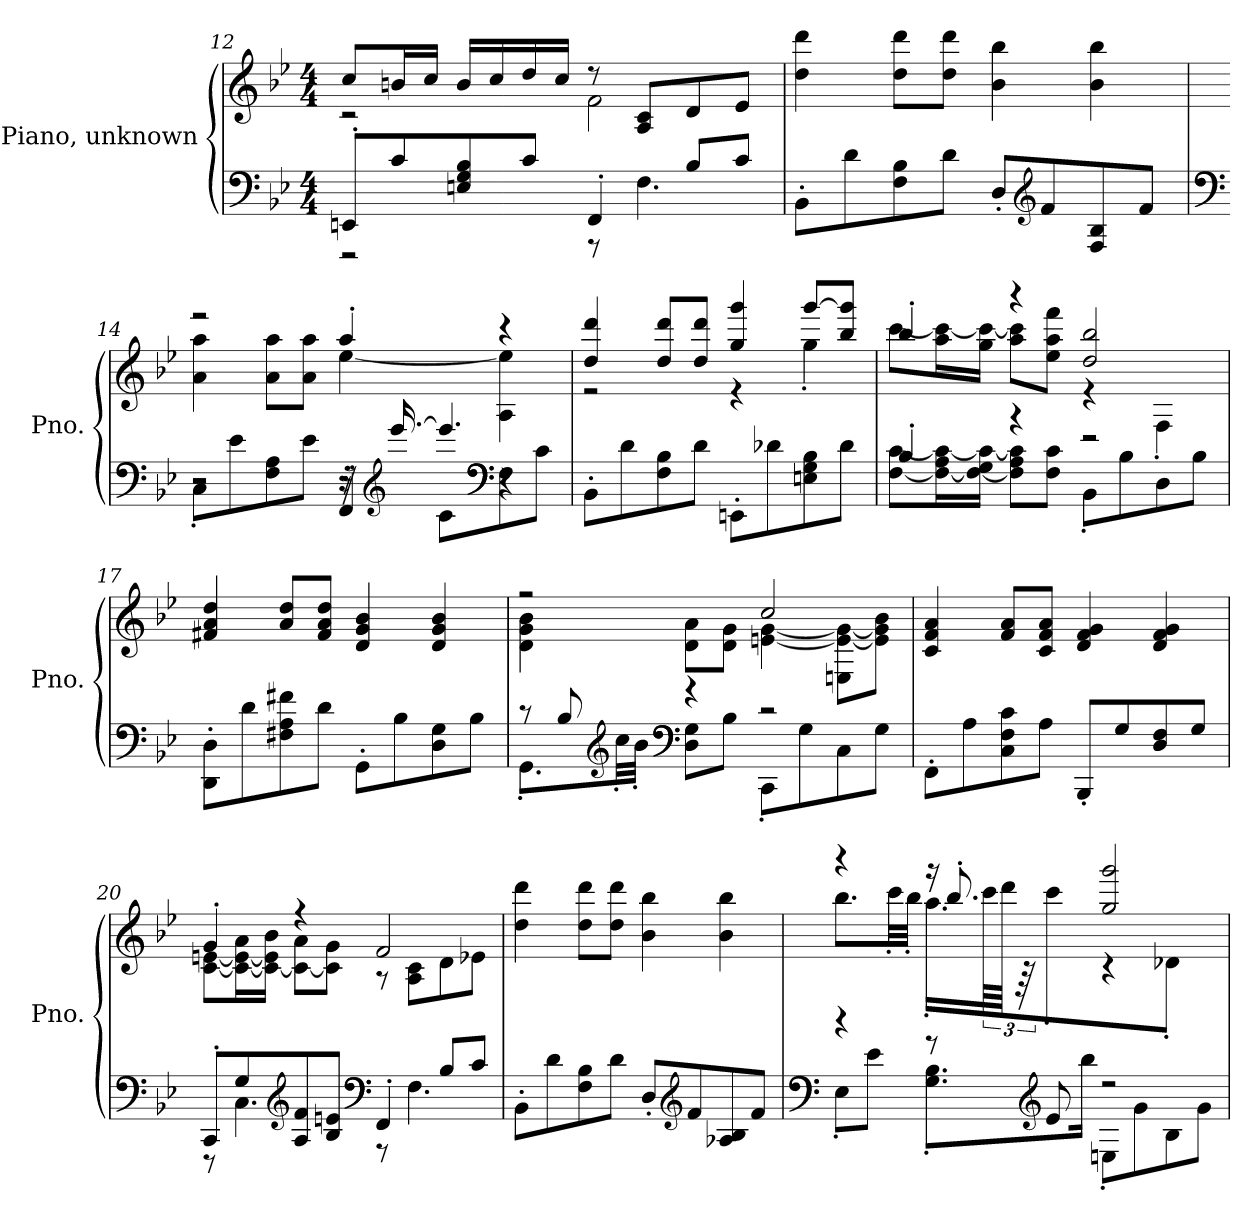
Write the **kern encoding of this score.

**kern	**kern
*part1	*part1
*staff2	*staff1
*I"Piano, unknown	*
*I'Pno.	*
!!LO:LB:g=z
*clefF4	*clefG2
*k[b-e-]	*k[b-e-]
*M4/4	*M4/4
=12	=12
*^	*^
8EEn'/L	2r	8cc/L	2r
8c/	.	16bn/L	.
.	.	16cc/JJ	.
8En/ 8G/ 8B-/	.	16b/LL	.
.	.	16cc/	.
8c/J	.	16dd/	.
.	.	16cc/JJ	.
4FF'/	8r	8r	2f\
.	4.F\	8A/ 8c/L	.
8B-/L	.	8d/	.
8c/J	.	8e-/J	.
*v	*v	*	*
*	*v	*v
=13	=13
8BB-'\L	4dd\ 4ddd\
8d\	.
8F\ 8B-\	8dd\ 8ddd\L
8d\J	8dd\ 8ddd\J
8D'/L	4b-\ 4bb-\
*clefG2	*
8f/	.
8F/ 8B-/	4b-\ 4bb-\
8f/J	.
=14	=14
*clefF4	*
*^	*^
*	*^	*	*
2r	8C'\L	2r	2r	4a\ 4aa\
.	8e-\	.	.	.
.	8F\ 8A\	.	.	8a\ 8aa\L
.	8e-\J	.	.	8a\ 8aa\J
32r	8r	4FF'/	4aa'/	[4ee-\
*clefG2	*	*	*	*
[16.eee-/	.	.	.	.
4.eee-/]	8c\L	.	.	.
*clefF4	*	*	*	*
.	8F\	4r	4r	4A\ 4ee-\]
.	8c\J	.	.	.
*v	*v	*v	*	*
!!LO:LB:g=z	!!
=15	=15	=15
8BB-'\L	4dd/ 4ddd/	2r
8d\	.	.
8F\ 8B-\	8dd/ 8ddd/L	.
8d\J	8dd/ 8ddd/J	.
8EEn'\L	4gg/ 4ggg/	4r
8d-X\	.	.
8En\ 8G\ 8B-\	[8ggg/L	4gg'\
8d-\J	8bb-/ 8ggg/]J	.
=16	=16	=16
*^	*	*
4B-'/	[8F\ [8c\L	4bb-'/	[8ccc\L
.	16F\_ 16A\ 16c\_L	.	16aa\ 16ccc\_L
.	16F\_ 16G\ 16c\_JJ	.	16gg\ 16ccc\_JJ
4r	8F\] 8A\ 8c\]L	4r	8aa\ 8ccc\]L
.	8F\ 8c\J	.	8ee-\ 8aa\ 8fff\J
2r	8BB-'\L	2dd/ 2bb-/	4r
.	8B-\	.	.
.	8D\	.	4F'\
.	8B-\J	.	.
*v	*v	*	*
*	*v	*v
=17	=17
8DD\' 8D\'L	4f#X/ 4a/ 4dd/
8d\	.
8F#X\ 8A\ 8f#X\	8a/ 8dd/L
8d\J	8f#/ 8a/ 8dd/J
8GG'\L	4d/ 4g/ 4b-/
8B-\	.
8D\ 8G\	4d/ 4g/ 4b-/
8B-\J	.
!!LO:LB:g=z
=18	=18
*^	*^
8r	8.GG'\L	2r	4d\ 4g\ 4b-\
8B-/	.	.	.
*clefG2	*	*	*
.	32cc'\LL	.	.
.	32b-'\JJJ	.	.
*clefF4	*	*	*
4r	8D\ 8G\L	.	8d\ 8a\L
.	8B-\J	.	8d\ 8g\J
2r	8CC'\L	2cc/	[4en\ [4g\
.	8G\	.	.
.	8C\	.	8En\ 8e\_ 8g\_L
.	8G\J	.	8e\] 8g\] 8b-\J
*v	*v	*	*
*	*v	*v
=19	=19
8FF'\L	4c/ 4f/ 4a/
8A\	.
8C\ 8F\ 8c\	8f/ 8a/L
8A\J	8c/ 8f/ 8a/J
8BBB-'/L	4d/ 4f/ 4g/
8G/	.
8D/ 8F/	4d/ 4f/ 4g/
8G/J	.
=20	=20
*^	*^
8CC'/L	8r	4g'/	[8c\ [8en\L
8G/	4.C\	.	16c\_ 16e\_ 16a\L
.	.	.	16c\_ 16e\] 16b-\JJ
*clefG2	*	*	*
8A/ 8f/	.	4r	8c\_ 8a\L
8B-/ 8en/J	.	.	8c\] 8g\J
*clefF4	*	*	*
4FF'/	8r	2f/	8r
.	4.F\	.	8A\ 8c\L
8B-/L	.	.	8d\
8c/J	.	.	8e-X\J
*v	*v	*	*
*	*v	*v
!!LO:PB:g=z
=21	=21
8BB-'\L	4dd\ 4ddd\
8d\	.
8F\ 8B-\	8dd\ 8ddd\L
8d\J	8dd\ 8ddd\J
8D'/L	4b-\ 4bb-\
*clefG2	*
8f/	.
8A-X/ 8B-/	4b-\ 4bb-\
8f/J	.
=22	=22
*clefF4	*
*^	*^
4r	8E-'\L	4r	8.bb-\L
.	8e-\J	.	.
.	.	.	32ccc'\LL
.	.	.	32bb-'\JJJ
8r	8.G\' 8.B-\'L	16r	16.aa'\LL
.	.	8.bb-'/	.
.	.	.	96ccc\LL
.	.	.	96ddd\JJJJ
.	.	.	96r
*clefG2	*	*	*
8e-/	.	.	8ccc'\
.	16bb-\Jk	.	.
2r	8En'\L	2gg/ 2ggg/	4r
.	8g\	.	.
.	8B-\	.	4d-X'\
.	8g\J	.	.
*v	*v	*	*
*	*v	*v
=	=
*-	*-
